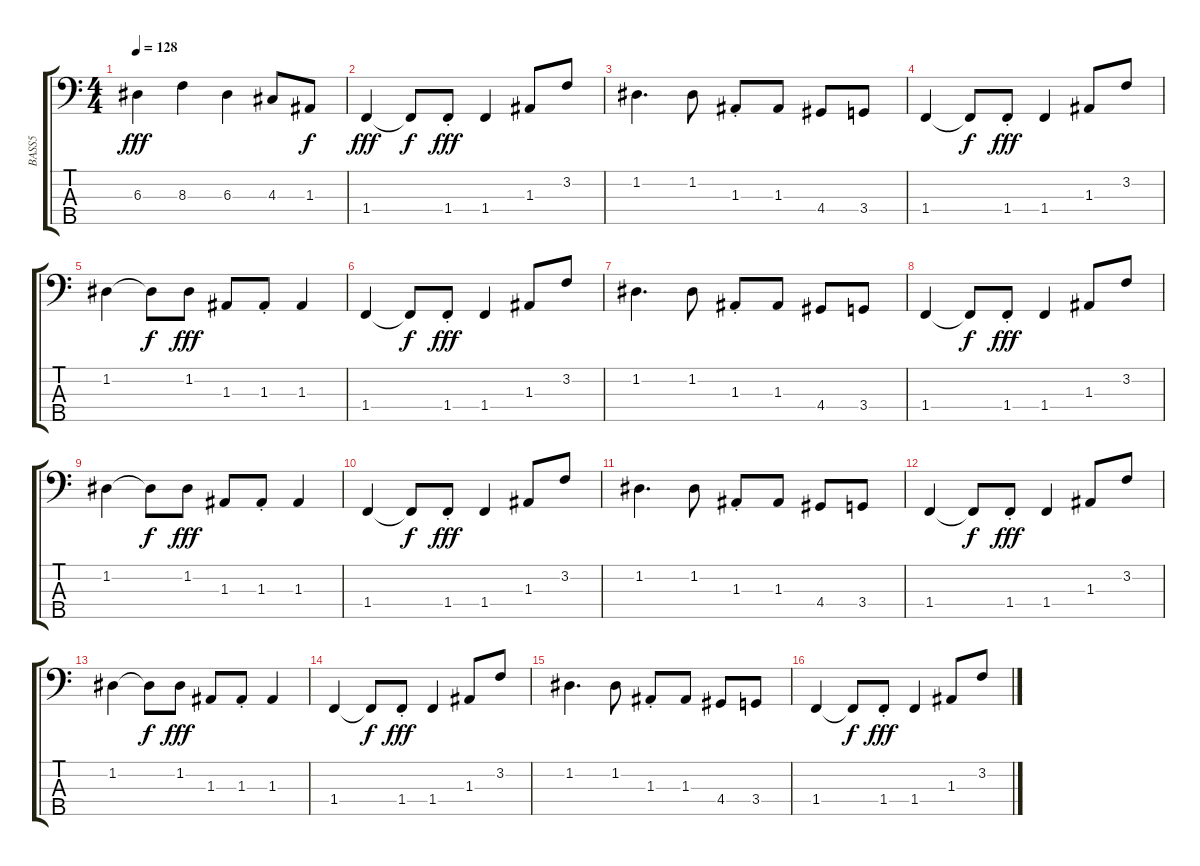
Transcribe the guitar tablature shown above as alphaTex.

\track ("BASS5" "BASS5") {instrument electricbasspick}
\staff {score tabs}
\tuning (G2 D2 A1 E1 B0) {hide}
\ts (4 4)
\tempo 128
\clef f4
\ks c
6.3.4{dy fff} 8.3.4 6.3.4 4.3.8 1.3.8{dy f} |
1.4.4{dy fff} 1.4{t}.8{dy f} 1.4{st}.8{dy fff} 1.4.4 1.3.8 3.2.8 |
1.2.4{d} 1.2.8 1.3{st}.8 1.3.8 4.4.8 3.4.8 |
1.4.4 1.4{t}.8{dy f} 1.4{st}.8{dy fff} 1.4.4 1.3.8 3.2.8 |
1.2.4 1.2{t}.8{dy f} 1.2.8{dy fff} 1.3.8 1.3{st}.8 1.3.4 |
1.4.4 1.4{t}.8{dy f} 1.4{st}.8{dy fff} 1.4.4 1.3.8 3.2.8 |
1.2.4{d} 1.2.8 1.3{st}.8 1.3.8 4.4.8 3.4.8 |
1.4.4 1.4{t}.8{dy f} 1.4{st}.8{dy fff} 1.4.4 1.3.8 3.2.8 |
1.2.4 1.2{t}.8{dy f} 1.2.8{dy fff} 1.3.8 1.3{st}.8 1.3.4 |
1.4.4 1.4{t}.8{dy f} 1.4{st}.8{dy fff} 1.4.4 1.3.8 3.2.8 |
1.2.4{d} 1.2.8 1.3{st}.8 1.3.8 4.4.8 3.4.8 |
1.4.4 1.4{t}.8{dy f} 1.4{st}.8{dy fff} 1.4.4 1.3.8 3.2.8 |
1.2.4 1.2{t}.8{dy f} 1.2.8{dy fff} 1.3.8 1.3{st}.8 1.3.4 |
1.4.4 1.4{t}.8{dy f} 1.4{st}.8{dy fff} 1.4.4 1.3.8 3.2.8 |
1.2.4{d} 1.2.8 1.3{st}.8 1.3.8 4.4.8 3.4.8 |
1.4.4 1.4{t}.8{dy f} 1.4{st}.8{dy fff} 1.4.4 1.3.8 3.2.8
